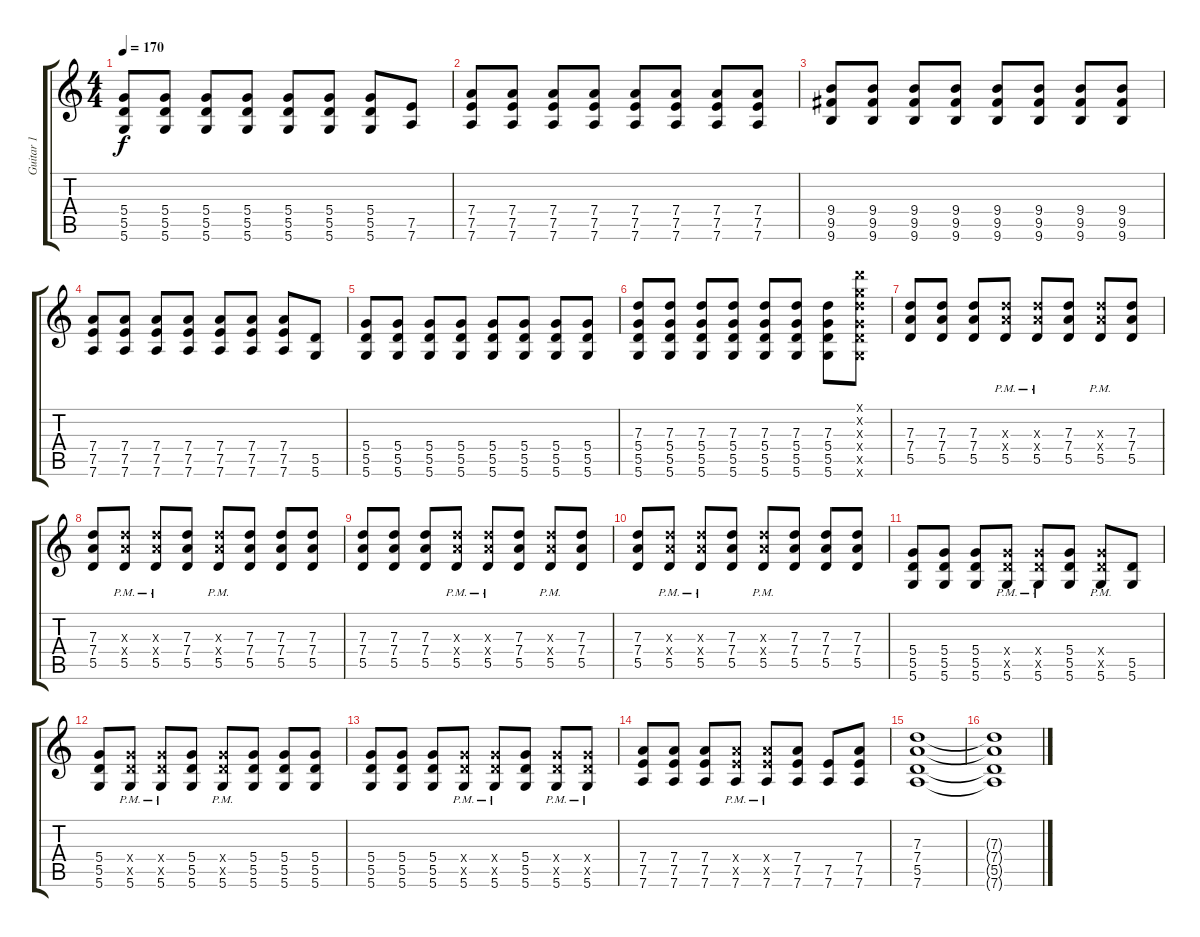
\track ("Guitar 1" "Guitar 1") {instrument distortionguitar}
\staff {score tabs}
\tuning (E4 B3 G3 D3 A2 D2) {hide}
\ts (4 4)
\tempo 170
\clef g2
\ks c
(5.4 5.5 5.6).8{dy f} (5.4 5.5 5.6).8 (5.4 5.5 5.6).8 (5.4 5.5 5.6).8 (5.4 5.5 5.6).8 (5.4 5.5 5.6).8 (5.4 5.5 5.6).8 (7.5 7.6).8 |
(7.4 7.5 7.6).8 (7.4 7.5 7.6).8 (7.4 7.5 7.6).8 (7.4 7.5 7.6).8 (7.4 7.5 7.6).8 (7.4 7.5 7.6).8 (7.4 7.5 7.6).8 (7.4 7.5 7.6).8 |
(9.4 9.5 9.6).8 (9.4 9.5 9.6).8 (9.4 9.5 9.6).8 (9.4 9.5 9.6).8 (9.4 9.5 9.6).8 (9.4 9.5 9.6).8 (9.4 9.5 9.6).8 (9.4 9.5 9.6).8 |
(7.4 7.5 7.6).8 (7.4 7.5 7.6).8 (7.4 7.5 7.6).8 (7.4 7.5 7.6).8 (7.4 7.5 7.6).8 (7.4 7.5 7.6).8 (7.4 7.5 7.6).8 (5.5 5.6).8 |
(5.4 5.5 5.6).8 (5.4 5.5 5.6).8 (5.4 5.5 5.6).8 (5.4 5.5 5.6).8 (5.4 5.5 5.6).8 (5.4 5.5 5.6).8 (5.4 5.5 5.6).8 (5.4 5.5 5.6).8 |
(7.3 5.4 5.5 5.6).8 (7.3 5.4 5.5 5.6).8 (7.3 5.4 5.5 5.6).8 (7.3 5.4 5.5 5.6).8 (7.3 5.4 5.5 5.6).8 (7.3 5.4 5.5 5.6).8 (7.3 5.4 5.5 5.6).8 (10.1{x} 8.2{x} 7.3{x} 5.4{x} 5.5{x} 5.6{x}).8 |
(7.3 7.4 5.5).8 (7.3 7.4 5.5).8 (7.3 7.4 5.5).8 (7.3{x} 7.4{x} 5.5{pm}).8 (7.3{x} 7.4{x} 5.5{pm}).8 (7.3 7.4 5.5).8 (7.3{x} 7.4{x} 5.5{pm}).8 (7.3 7.4 5.5).8 |
(7.3 7.4 5.5).8 (7.3{x} 7.4{x} 5.5{pm}).8 (7.3{x} 7.4{x} 5.5{pm}).8 (7.3 7.4 5.5).8 (7.3{x} 7.4{x} 5.5{pm}).8 (7.3 7.4 5.5).8 (7.3 7.4 5.5).8 (7.3 7.4 5.5).8 |
(7.3 7.4 5.5).8 (7.3 7.4 5.5).8 (7.3 7.4 5.5).8 (7.3{x} 7.4{x} 5.5{pm}).8 (7.3{x} 7.4{x} 5.5{pm}).8 (7.3 7.4 5.5).8 (7.3{x} 7.4{x} 5.5{pm}).8 (7.3 7.4 5.5).8 |
(7.3 7.4 5.5).8 (7.3{x} 7.4{x} 5.5{pm}).8 (7.3{x} 7.4{x} 5.5{pm}).8 (7.3 7.4 5.5).8 (7.3{x} 7.4{x} 5.5{pm}).8 (7.3 7.4 5.5).8 (7.3 7.4 5.5).8 (7.3 7.4 5.5).8 |
(5.4 5.5 5.6).8 (5.4 5.5 5.6).8 (5.4 5.5 5.6).8 (5.4{x} 5.5{pm x} 5.6{pm}).8 (5.4{x} 5.5{pm x} 5.6{pm}).8 (5.4 5.5 5.6).8 (5.4{x} 5.5{pm x} 5.6{pm}).8 (5.5 5.6).8 |
(5.4 5.5 5.6).8 (5.4{x} 5.5{pm x} 5.6{pm}).8 (5.4{x} 5.5{pm x} 5.6{pm}).8 (5.4 5.5 5.6).8 (5.4{x} 5.5{pm x} 5.6{pm}).8 (5.4 5.5 5.6).8 (5.4 5.5 5.6).8 (5.4 5.5 5.6).8 |
(5.4 5.5 5.6).8 (5.4 5.5 5.6).8 (5.4 5.5 5.6).8 (5.4{x} 5.5{pm x} 5.6{pm}).8 (5.4{x} 5.5{pm x} 5.6{pm}).8 (5.4 5.5 5.6).8 (5.4{x} 5.5{pm x} 5.6{pm}).8 (5.4{x} 5.5{x} 5.6{pm}).8 |
(7.4 7.5 7.6).8 (7.4 7.5 7.6).8 (7.4 7.5 7.6).8 (7.4{x} 7.5{x} 7.6{pm}).8 (7.4{x} 7.5{pm x} 7.6{pm}).8 (7.4 7.5 7.6).8 (7.5 7.6).8 (7.4 7.5 7.6).8 |
(7.3 7.4 5.5 7.6).1{volume 9} |
(7.3{t} 7.4{t} 5.5{t} 7.6{t}).1{volume 16}
